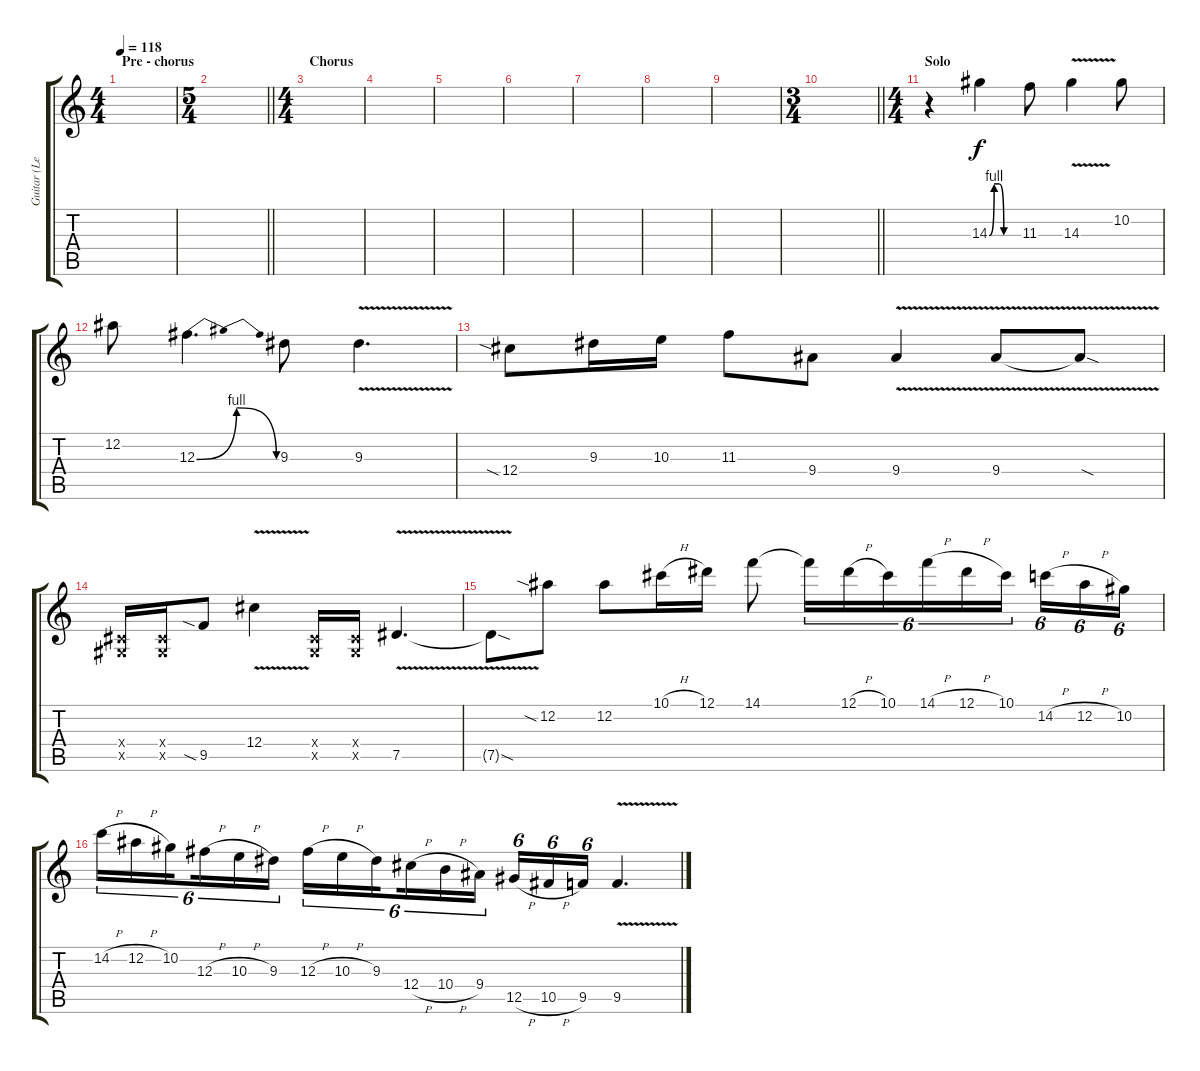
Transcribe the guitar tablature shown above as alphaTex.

\track ("Guitar (Lead)" "Guitar (Le") {instrument distortionguitar}
\staff {score tabs}
\tuning (Eb4 Bb3 Gb3 Db3 Ab2 Eb2) {hide}
\ts (4 4)
\section ("" "Pre - chorus")
\tempo 118
\clef g2
\ks c
|
\ts (5 4)
\barLineRight lightlight
|
\ts (4 4)
\section ("" "Chorus")
|
|
|
|
|
|
|
\ts (3 4)
\barLineRight lightlight
|
\ts (4 4)
\section ("" "Solo")
r.4 14.3{be (custom 0 0 10 4 20 4 30 0 60 0)}.4 11.3.8 14.3{v}.4 10.2.8 |
12.2.8 12.3{be (bendrelease 0 0 10 4 45 4 60 0)}.4{d} 9.3.8 9.3{v}.4{d} |
12.4{sia}.8 9.3.16 10.3.16 11.3.8 9.4.8 9.4{v}.4 9.4{v}.8 9.4{sod t}.8 |
(0.4{x} 0.5{x}).16 (0.4{x} 0.5{x}).16 9.5{sia}.8 12.4{v}.4 (0.4{x} 0.5{x}).16 (0.4{x} 0.5{x}).16 7.5{v}.4{d} |
7.5{sod t}.8 12.2{sia}.8 12.2.8 10.1{h}.16 12.1.16 14.1.8 14.1{t}.16{tu (6 4)} 12.1{h}.16{tu (6 4)} 10.1.16{tu (6 4)} 14.1{h}.16{tu (6 4)} 12.1{h}.16{tu (6 4)} 10.1.16{tu (6 4) beam splitsecondary} 14.2{h}.16{tu (6 4)} 12.2{h}.16{tu (6 4)} 10.2.16{tu (6 4)} |
14.2{h}.16{tu (6 4)} 12.2{h}.16{tu (6 4)} 10.2.16{tu (6 4) beam splitsecondary} 12.3{h}.16{tu (6 4)} 10.3{h}.16{tu (6 4)} 9.3.16{tu (6 4)} 12.3{h}.16{tu (6 4)} 10.3{h}.16{tu (6 4)} 9.3.16{tu (6 4) beam splitsecondary} 12.4{h}.16{tu (6 4)} 10.4{h}.16{tu (6 4)} 9.4.16{tu (6 4)} 12.5{h}.16{tu (6 4)} 10.5{h}.16{tu (6 4)} 9.5.16{tu (6 4)} 9.5{v}.4{d}
